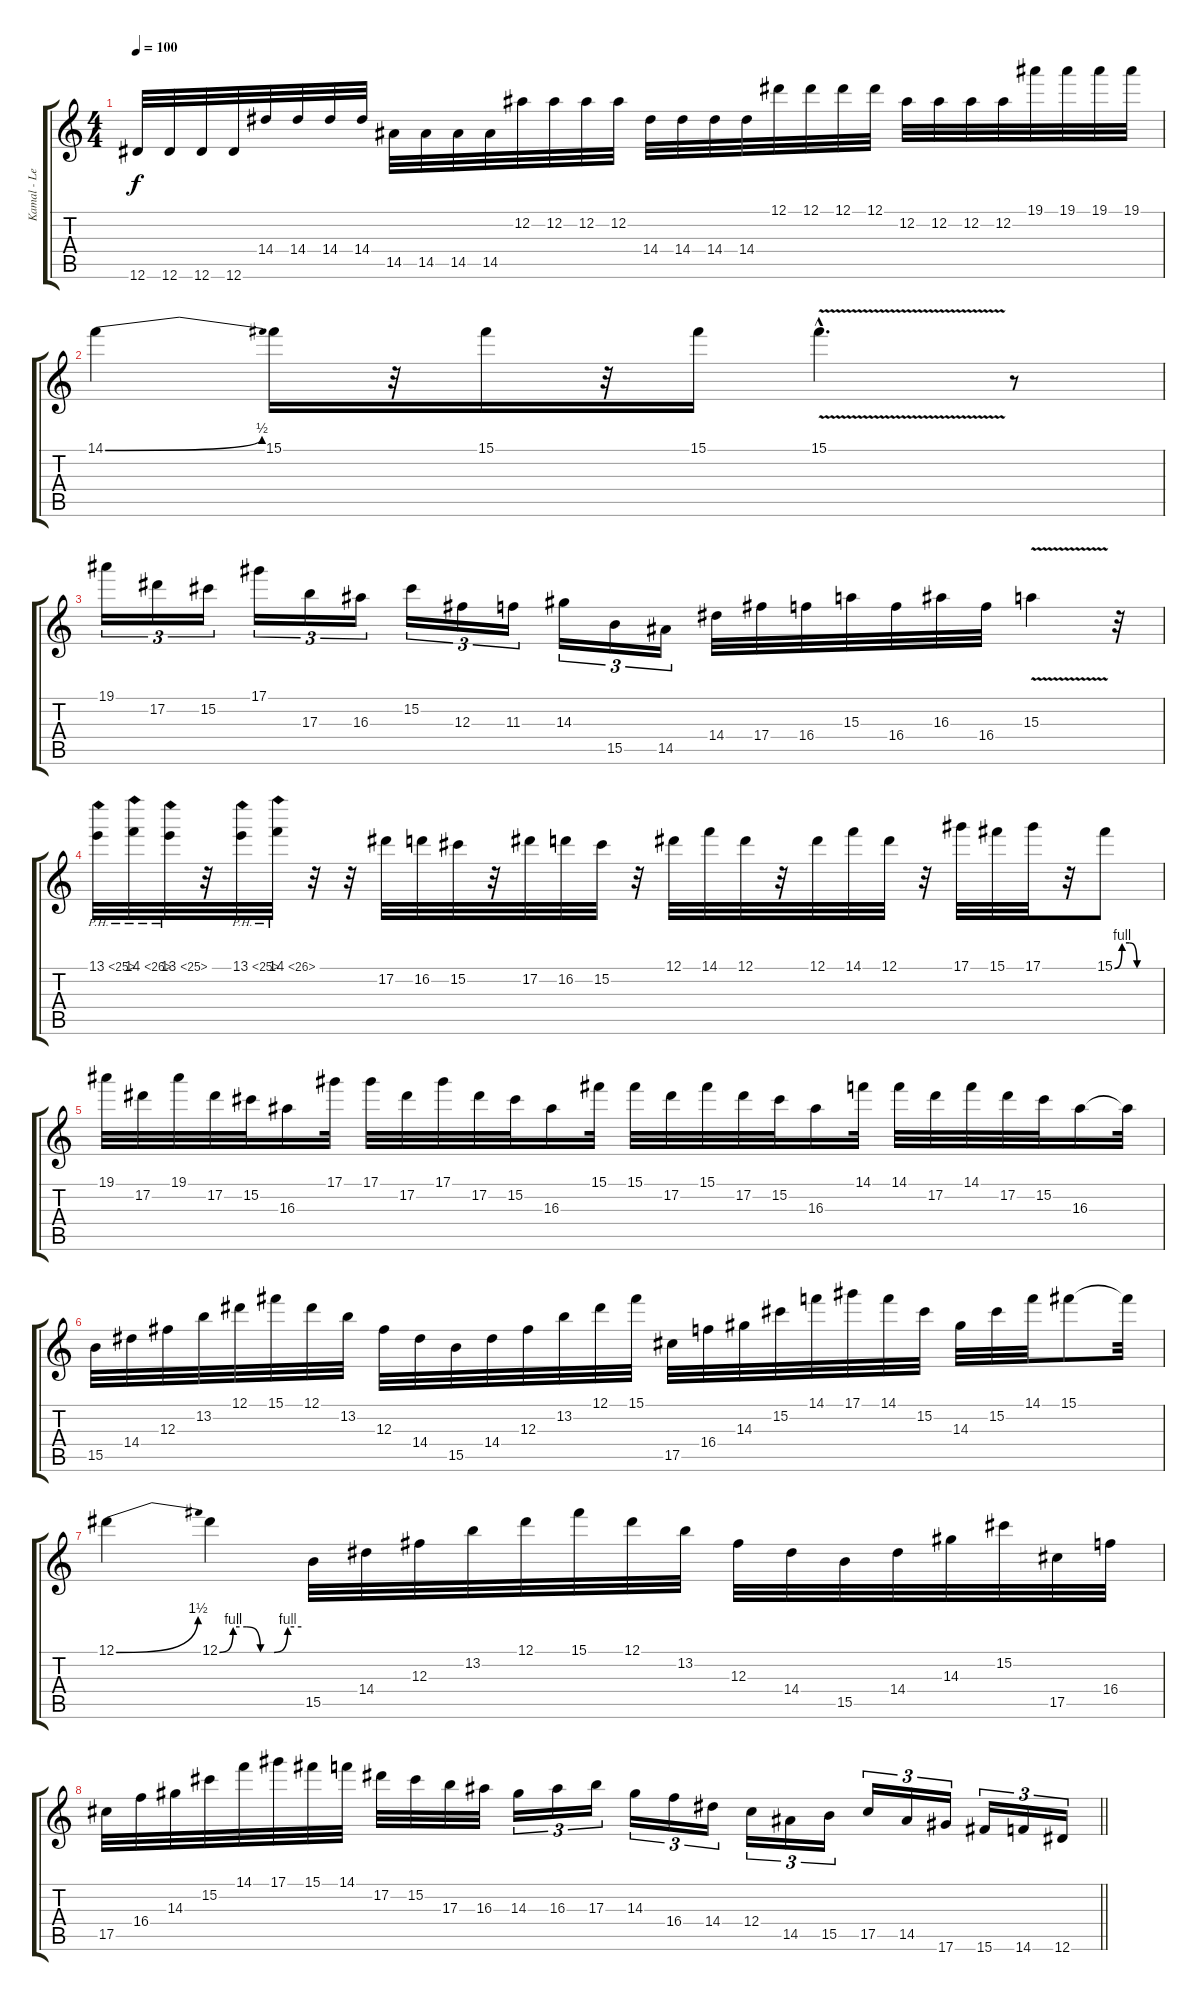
\track ("Kamal - Lead" "Kamal - Le") {instrument distortionguitar}
\staff {score tabs}
\tuning (Eb4 Bb3 Gb3 Db3 Ab2 Eb2) {hide}
\ts (4 4)
\tempo 100
\clef g2
\ks c
12.6.32{dy f} 12.6.32 12.6.32 12.6.32 14.4.32 14.4.32 14.4.32 14.4.32 14.5.32 14.5.32 14.5.32 14.5.32 12.2.32 12.2.32 12.2.32 12.2.32 14.4.32 14.4.32 14.4.32 14.4.32 12.1.32 12.1.32 12.1.32 12.1.32 12.2.32 12.2.32 12.2.32 12.2.32 19.1.32 19.1.32 19.1.32 19.1.32 |
14.1{be (bend 0 0 60 2)}.4 15.1.16 r.32 15.1.16 r.32 15.1.16 15.1{v hac}.4{d} r.8 |
19.1.16{tu (3 2)} 17.2.16{tu (3 2)} 15.2.16{tu (3 2)} 17.1.16{tu (3 2)} 17.3.16{tu (3 2)} 16.3.16{tu (3 2)} 15.2.16{tu (3 2)} 12.3.16{tu (3 2)} 11.3.16{tu (3 2)} 14.3.16{tu (3 2)} 15.5.16{tu (3 2)} 14.5.16{tu (3 2)} 14.4.32 17.4.32 16.4.32 15.3.32 16.4.32 16.3.32 16.4.32 15.3{v}.4 r.32 |
13.1{ph 12}.32 14.1{ph 12}.32 13.1{ph 12}.32 r.32 13.1{ph 12}.32 14.1{ph 12}.32 r.32 r.32 17.2.32 16.2.32 15.2.32 r.32 17.2.32 16.2.32 15.2.32 r.32 12.1.32 14.1.32 12.1.32 r.32 12.1.32 14.1.32 12.1.32 r.32 17.1.32 15.1.32 17.1.32 r.32 15.1{be (custom 0 0 10 4 20 4 30 0 60 0)}.8 |
19.1.32 17.2.32 19.1.32 17.2.32 15.2.32 16.3.16 17.1.32 17.1.32 17.2.32 17.1.32 17.2.32 15.2.32 16.3.16 15.1.32 15.1.32 17.2.32 15.1.32 17.2.32 15.2.32 16.3.16 14.1.32 14.1.32 17.2.32 14.1.32 17.2.32 15.2.32 16.3.16 16.3{t}.32 |
15.5.32 14.4.32 12.3.32 13.2.32 12.1.32 15.1.32 12.1.32 13.2.32 12.3.32 14.4.32 15.5.32 14.4.32 12.3.32 13.2.32 12.1.32 15.1.32 17.5.32 16.4.32 14.3.32 15.2.32 14.1.32 17.1.32 14.1.32 15.2.32 14.3.32 15.2.32 14.1.32 15.1.8 15.1{t}.32 |
12.1{be (bend 0 0 60 6)}.4 12.1{be (custom 0 0 10 4 20 4 30 0 40 0 50 4 60 4)}.4 15.5.32 14.4.32 12.3.32 13.2.32 12.1.32 15.1.32 12.1.32 13.2.32 12.3.32 14.4.32 15.5.32 14.4.32 14.3.32 15.2.32 17.5.32 16.4.32 |
\barLineRight lightlight
17.5.32 16.4.32 14.3.32 15.2.32 14.1.32 17.1.32 15.1.32 14.1.32 17.2.32 15.2.32 17.3.32 16.3.32 14.3.16{tu (3 2)} 16.3.16{tu (3 2)} 17.3.16{tu (3 2)} 14.3.16{tu (3 2)} 16.4.16{tu (3 2)} 14.4.16{tu (3 2)} 12.4.16{tu (3 2)} 14.5.16{tu (3 2)} 15.5.16{tu (3 2)} 17.5.16{tu (3 2)} 14.5.16{tu (3 2)} 17.6.16{tu (3 2)} 15.6.16{tu (3 2)} 14.6.16{tu (3 2)} 12.6.16{tu (3 2)}
